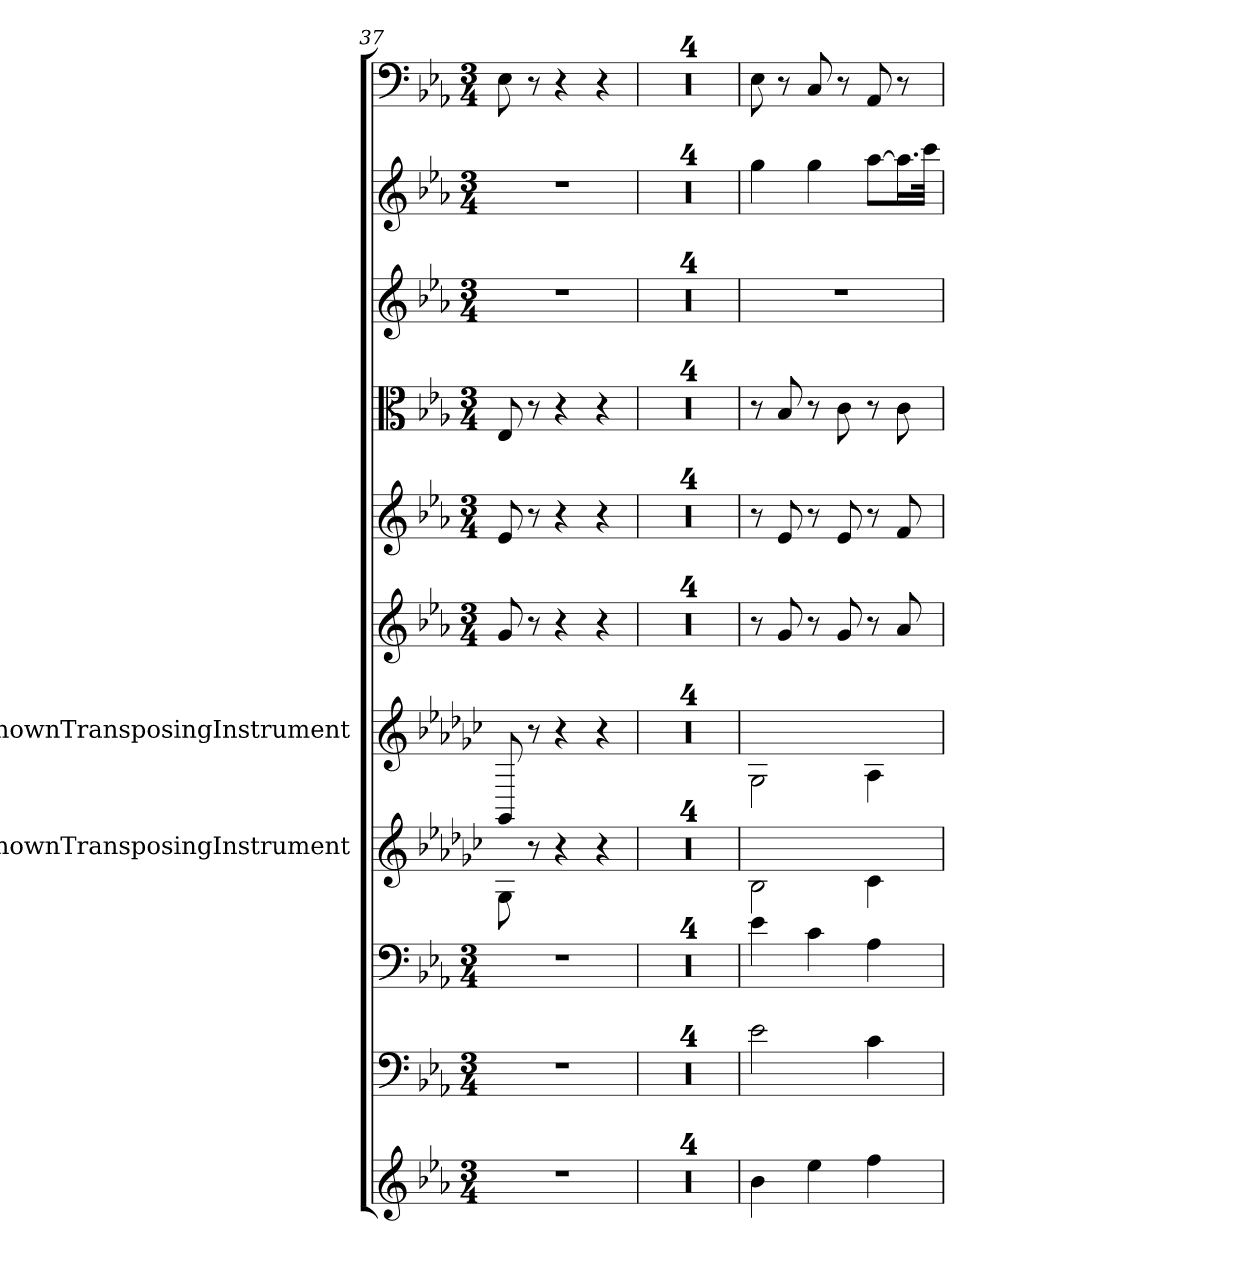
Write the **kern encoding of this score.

**kern	**kern	**kern	**kern	**kern	**kern	**kern	**kern	**kern	**kern	**kern
*part11	*part10	*part9	*part8	*part7	*part6	*part5	*part4	*part3	*part2	*part1
*staff11	*staff10	*staff9	*staff8	*staff7	*staff6	*staff5	*staff4	*staff3	*staff2	*staff1
*	*	*	*I"UnknownTransposingInstrument	*I"UnknownTransposingInstrument	*	*	*	*	*	*
*clefG2	*clefF4	*clefF4	*clefG2	*clefG2	*clefG2	*clefG2	*clefC3	*clefG2	*clefG2	*clefF4
*	*	*	*ITrd-5c-9	*ITrd-5c-9	*	*	*	*	*	*
*k[b-e-a-]	*k[b-e-a-]	*k[b-e-a-]	*k[b-e-a-]	*k[b-e-a-]	*k[b-e-a-]	*k[b-e-a-]	*k[b-e-a-]	*k[b-e-a-]	*k[b-e-a-]	*k[b-e-a-]
*E-:	*E-:	*E-:	*	*	*E-:	*E-:	*E-:	*E-:	*E-:	*E-:
*M3/4	*M3/4	*M3/4	*	*	*M3/4	*M3/4	*M3/4	*M3/4	*M3/4	*M3/4
=37	=37	=37	=37	=37	=37	=37	=37	=37	=37	=37
2.r	2.r	2.r	8e-\	8E-/	8g/	8e-/	8E-/	2.r	2.r	8E-\
.	.	.	8r	8r	8r	8r	8r	.	.	8r
.	.	.	4r	4r	4r	4r	4r	.	.	4r
.	.	.	4r	4r	4r	4r	4r	.	.	4r
=38	=38	=38	=38	=38	=38	=38	=38	=38	=38	=38
2.r	2.r	2.r	2.r	2.r	2.r	2.r	2.r	2.r	2.r	2.r
=39	=39	=39	=39	=39	=39	=39	=39	=39	=39	=39
2.r	2.r	2.r	2.r	2.r	2.r	2.r	2.r	2.r	2.r	2.r
=40	=40	=40	=40	=40	=40	=40	=40	=40	=40	=40
2.r	2.r	2.r	2.r	2.r	2.r	2.r	2.r	2.r	2.r	2.r
=41	=41	=41	=41	=41	=41	=41	=41	=41	=41	=41
2.r	2.r	2.r	2.r	2.r	2.r	2.r	2.r	2.r	2.r	2.r
=42	=42	=42	=42	=42	=42	=42	=42	=42	=42	=42
4b-\	2e-\	4e-\	2g\	2e-\	8r	8r	8r	2.r	4gg\	8E-\
.	.	.	.	.	8g/	8e-/	8B-/	.	.	8r
4ee-\	.	4c\	.	.	8r	8r	8r	.	4gg\	8C/
.	.	.	.	.	8g/	8e-/	8c\	.	.	8r
4ff\	4c\	4A-\	4a-\	4f\	8r	8r	8r	.	[8aa-\L	8AA-/
.	.	.	.	.	8a-/	8f/	8c\	.	16.aa-\L]	8r
.	.	.	.	.	.	.	.	.	32ccc\JJk	.
=	=	=	=	=	=	=	=	=	=	=
*-	*-	*-	*-	*-	*-	*-	*-	*-	*-	*-
